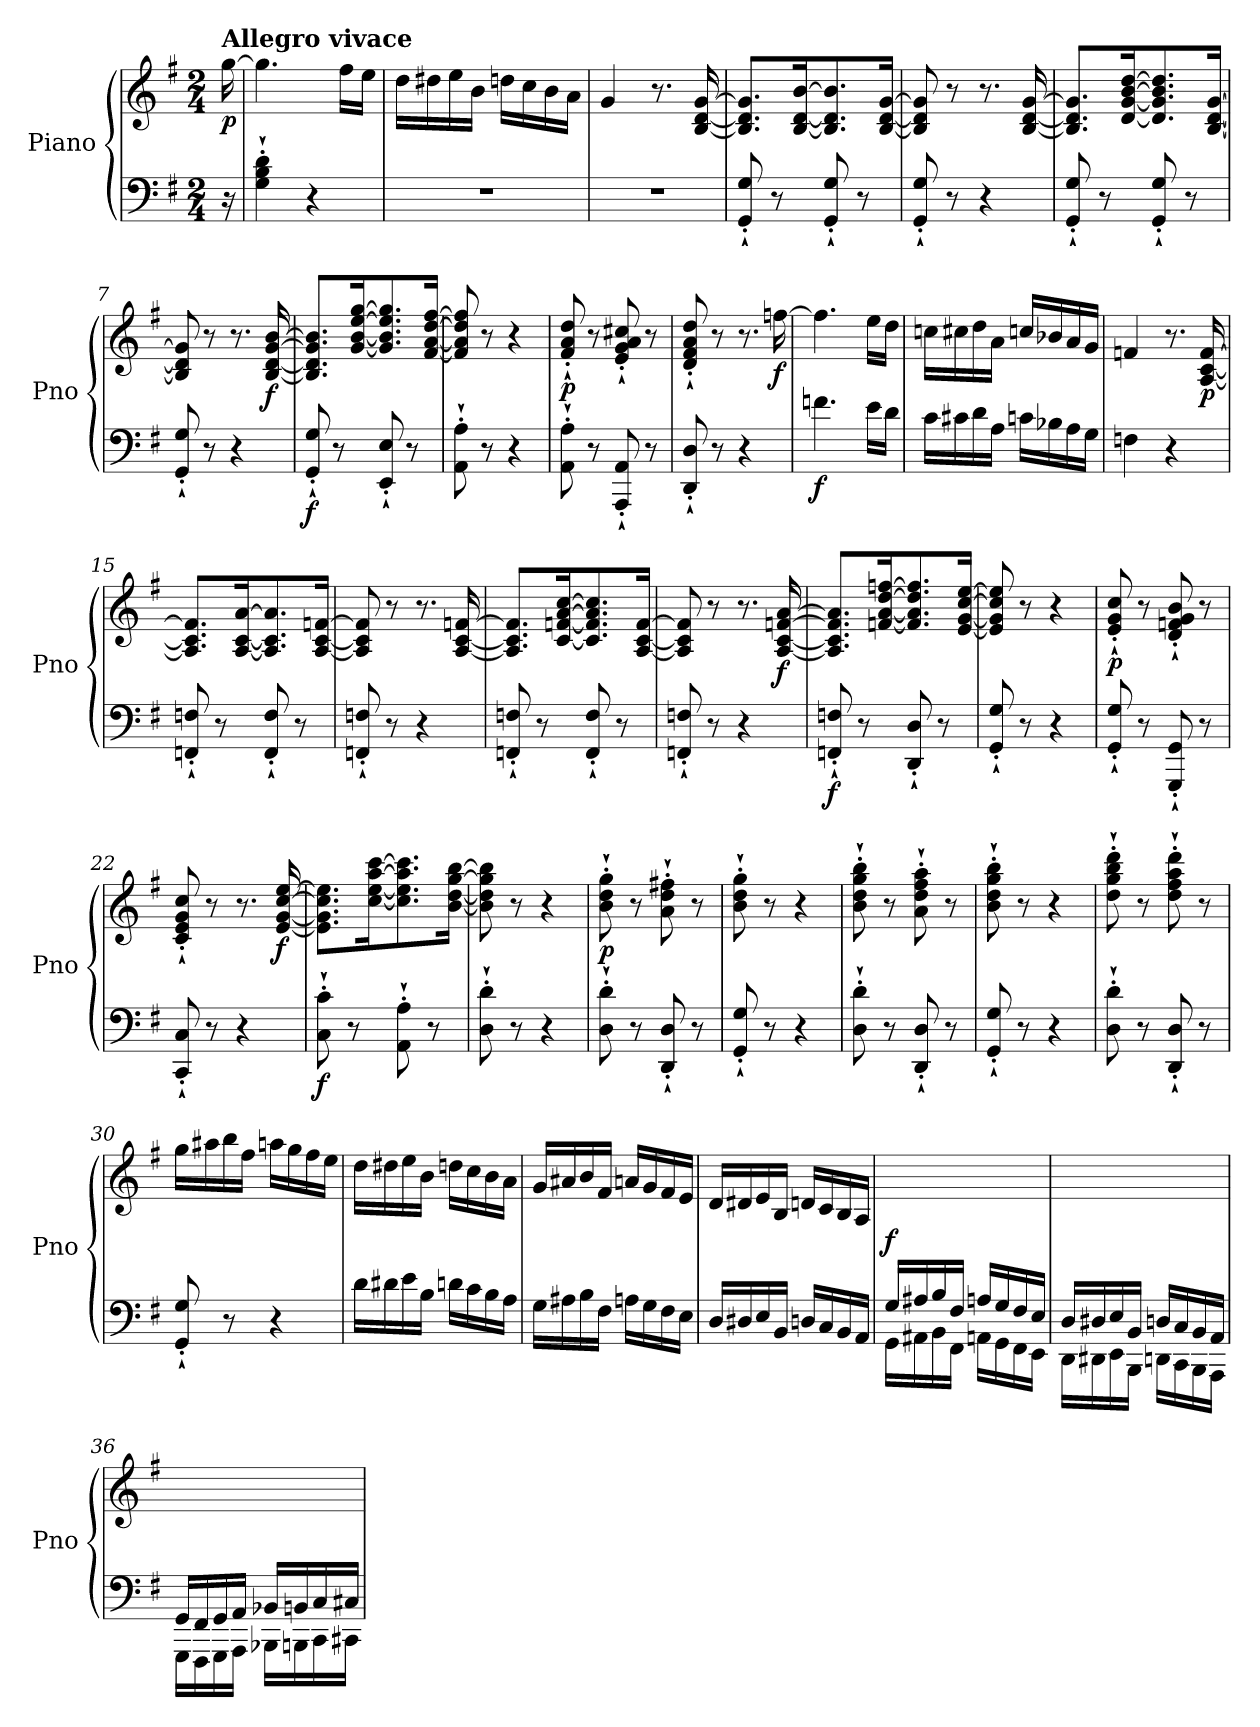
**kern	**kern	**dynam
*part1	*part1	*part1
*staff2	*staff1	*staff1/2
*I"Piano	*	*
*I'Pno	*	*
*clefF4	*clefG2	*
*k[f#]	*k[f#]	*
*M2/4	*M2/4	*
=	=	=
!	!LO:TX:a:B:t=Allegro vivace	!
!	!	!LO:DY:b
16r	[16gg\	p
=1	=1	=1
4G\'` 4B\'` 4d\'`	4.gg\]	.
4r	.	.
.	16ff#\LL	.
.	16ee\JJ	.
=2	=2	=2
2r	16dd\LL	.
.	16dd#X\	.
.	16ee\	.
.	16b\JJ	.
.	16ddn\LL	.
.	16cc\	.
.	16b\	.
.	16a\JJ	.
=3	=3	=3
2r	4g/	.
.	8.r	.
.	[16B/ [16d/ [16g/	.
=4	=4	=4
8GG/'` 8G/'`	8.B/] 8.d/] 8.g/]L	.
8r	.	.
.	[16B/ [16d/ [16b/K	.
8GG/'` 8G/'`	8.B/] 8.d/] 8.b/]	.
8r	.	.
.	[16B/ [16d/ [16g/Jk	.
=5	=5	=5
8GG/'` 8G/'`	8B/] 8d/] 8g/]	.
8r	8r	.
4r	8.r	.
.	[16B/ [16d/ [16g/	.
=6	=6	=6
8GG/'` 8G/'`	8.B/] 8.d/] 8.g/]L	.
8r	.	.
.	[16d/ [16g/ [16b/ [16dd/K	.
8GG/'` 8G/'`	8.d/] 8.g/] 8.b/] 8.dd/]	.
8r	.	.
.	[16B/ [16d/ [16g/Jk	.
!!LO:LB:g=z
=7	=7	=7
8GG/'` 8G/'`	8B/] 8d/] 8g/]	.
8r	8r	.
4r	8.r	.
!	!	!LO:DY:b
.	[16B/ [16d/ [16g/ [16b/	f
!!LO:LB:g=z
=8	=8	=8
!	!	!LO:DY:b=2
8GG/'` 8G/'`	8.B/] 8.d/] 8.g/] 8.b/]L	f
8r	.	.
.	[16g/ [16b/ [16ee/ [16gg/K	.
8EE/'` 8E/'`	8.g/] 8.b/] 8.ee/] 8.gg/]	.
8r	.	.
.	[16f#/ [16a/ [16dd/ [16ff#/Jk	.
=9	=9	=9
8AA\'` 8A\'`	8f#/] 8a/] 8dd/] 8ff#/]	.
8r	8r	.
4r	4r	.
=10	=10	=10
!	!	!LO:DY:b
8AA\'` 8A\'`	8f#/'` 8a/'` 8dd/'`	p
8r	8r	.
8AAA/'` 8AA/'`	8e/'` 8g/'` 8a/'` 8cc#X/'`	.
8r	8r	.
=11	=11	=11
8DD/'` 8D/'`	8d/'` 8f#/'` 8a/'` 8dd/'`	.
8r	8r	.
4r	8.r	.
!	!	!LO:DY:b
.	[16ffn\	f
=12	=12	=12
!	!	!LO:DY:b=2
4.fn\	4.ff\]	f
16e\LL	16ee\LL	.
16d\JJ	16dd\JJ	.
=13	=13	=13
16c\LL	16ccn\LL	.
16c#X\	16cc#X\	.
16d\	16dd\	.
16A\JJ	16a\JJ	.
16cn\LL	16ccn/LL	.
16B-X\	16b-X/	.
16A\	16a/	.
16G\JJ	16g/JJ	.
=14	=14	=14
4Fn\	4fn/	.
4r	8.r	.
!	!	!LO:DY:b
.	[16A/ [16c/ [16f/	p
!!LO:LB:g=z
=15	=15	=15
8FFn/'` 8Fn/'`	8.A/] 8.c/] 8.f/]L	.
8r	.	.
.	[16A/ [16c/ [16a/K	.
8FF/'` 8F/'`	8.A/] 8.c/] 8.a/]	.
8r	.	.
.	[16A/ [16c/ [16fn/Jk	.
=16	=16	=16
8FFn/'` 8Fn/'`	8A/] 8c/] 8f/]	.
8r	8r	.
4r	8.r	.
.	[16A/ [16c/ [16fn/	.
=17	=17	=17
8FFn/'` 8Fn/'`	8.A/] 8.c/] 8.f/]L	.
8r	.	.
.	[16c/ [16fn/ [16a/ [16cc/K	.
8FF/'` 8F/'`	8.c/] 8.f/] 8.a/] 8.cc/]	.
8r	.	.
.	[16A/ [16c/ [16f/Jk	.
=18	=18	=18
8FFn/'` 8Fn/'`	8A/] 8c/] 8f/]	.
8r	8r	.
4r	8.r	.
!	!	!LO:DY:b
.	[16A/ [16c/ [16fn/ [16a/	f
=19	=19	=19
!	!	!LO:DY:b=2
8FFn/'` 8Fn/'`	8.A/] 8.c/] 8.f/] 8.a/]L	f
8r	.	.
.	[16fn/ [16a/ [16dd/ [16ffn/K	.
8DD/'` 8D/'`	8.f/] 8.a/] 8.dd/] 8.ff/]	.
8r	.	.
.	[16e/ [16g/ [16cc/ [16ee/Jk	.
=20	=20	=20
8GG/'` 8G/'`	8e/] 8g/] 8cc/] 8ee/]	.
8r	8r	.
4r	4r	.
=21	=21	=21
!	!	!LO:DY:b
8GG/'` 8G/'`	8e/'` 8g/'` 8cc/'`	p
8r	8r	.
8GGG/'` 8GG/'`	8d/'` 8fn/'` 8g/'` 8b/'`	.
8r	8r	.
!!LO:LB:g=z
=22	=22	=22
8CC/'` 8C/'`	8c/'` 8e/'` 8g/'` 8cc/'`	.
8r	8r	.
4r	8.r	.
!	!	!LO:DY:b
.	[16e/ [16g/ [16cc/ [16ee/	f
=23	=23	=23
!	!	!LO:DY:b=2
8C\'` 8c\'`	8.e\] 8.g\] 8.cc\] 8.ee\]L	f
8r	.	.
.	[16cc\ [16ee\ [16aa\ [16ccc\K	.
8AA\'` 8A\'`	8.cc\] 8.ee\] 8.aa\] 8.ccc\]	.
8r	.	.
.	[16b\ [16dd\ [16gg\ [16bb\Jk	.
=24	=24	=24
8D\'` 8d\'`	8b\] 8dd\] 8gg\] 8bb\]	.
8r	8r	.
4r	4r	.
=25	=25	=25
!	!	!LO:DY:b
8D\'` 8d\'`	8b\'` 8dd\'` 8gg\'`	p
8r	8r	.
8DD/'` 8D/'`	8a\'` 8dd\'` 8ff#X\'`	.
8r	8r	.
=26	=26	=26
8GG/'` 8G/'`	8b\'` 8dd\'` 8gg\'`	.
8r	8r	.
4r	4r	.
=27	=27	=27
8D\'` 8d\'`	8b\'` 8dd\'` 8gg\'` 8bb\'`	.
8r	8r	.
8DD/'` 8D/'`	8a\'` 8dd\'` 8ff#\'` 8aa\'`	.
8r	8r	.
=28	=28	=28
8GG/'` 8G/'`	8b\'` 8dd\'` 8gg\'` 8bb\'`	.
8r	8r	.
4r	4r	.
=29	=29	=29
8D\'` 8d\'`	8dd\'` 8gg\'` 8bb\'` 8ddd\'`	.
8r	8r	.
8DD/'` 8D/'`	8dd\'` 8ff#\'` 8aa\'` 8ddd\'`	.
8r	8r	.
!!LO:PB:g=z
=30	=30	=30
!	!	!LO:DY:b
8GG/'` 8G/'`	16gg\LL	other-dynamics
.	16aa#X\	.
8r	16bb\	.
.	16ff#\JJ	.
4r	16aan\LL	.
.	16gg\	.
.	16ff#\	.
.	16ee\JJ	.
!!LO:PB:g=z
=31	=31	=31
16d\LL	16dd\LL	.
16d#X\	16dd#X\	.
16e\	16ee\	.
16B\JJ	16b\JJ	.
16dn\LL	16ddn\LL	.
16c\	16cc\	.
16B\	16b\	.
16A\JJ	16a\JJ	.
=32	=32	=32
16G\LL	16g/LL	.
16A#X\	16a#X/	.
16B\	16b/	.
16F#\JJ	16f#/JJ	.
16An\LL	16an/LL	.
16G\	16g/	.
16F#\	16f#/	.
16E\JJ	16e/JJ	.
=33	=33	=33
16D/LL	16d/LL	.
16D#X/	16d#X/	.
16E/	16e/	.
16BB/JJ	16B/JJ	.
16Dn/LL	16dn/LL	.
16C/	16c/	.
16BB/	16B/	.
16AA/JJ	16A/JJ	.
=34	=34	=34
*^	*	*
!	!	!	!LO:DY:b
16G/LL	16GG\LL	2ryy	f
16A#X/	16AA#X\	.	.
16B/	16BB\	.	.
16F#/JJ	16FF#\JJ	.	.
16An/LL	16AAn\LL	.	.
16G/	16GG\	.	.
16F#/	16FF#\	.	.
16E/JJ	16EE\JJ	.	.
!!LO:LB:g=z
=35	=35	=35	=35
16D/LL	16DD\LL	2ryy	.
16D#X/	16DD#X\	.	.
16E/	16EE\	.	.
16BB/JJ	16BBB\JJ	.	.
16Dn/LL	16DDn\LL	.	.
16C/	16CC\	.	.
16BB/	16BBB\	.	.
16AA/JJ	16AAA\JJ	.	.
=36	=36	=36	=36
16GG/LL	16GGG\LL	2ryy	.
16FF#/	16FFF#\	.	.
16GG/	16GGG\	.	.
16AA/JJ	16AAA\JJ	.	.
16BB-X/LL	16BBB-X\LL	.	.
16BBn/	16BBBn\	.	.
16C/	16CC\	.	.
16C#X/JJ	16CC#X\JJ	.	.
*v	*v	*	*
=	=	=
*-	*-	*-
